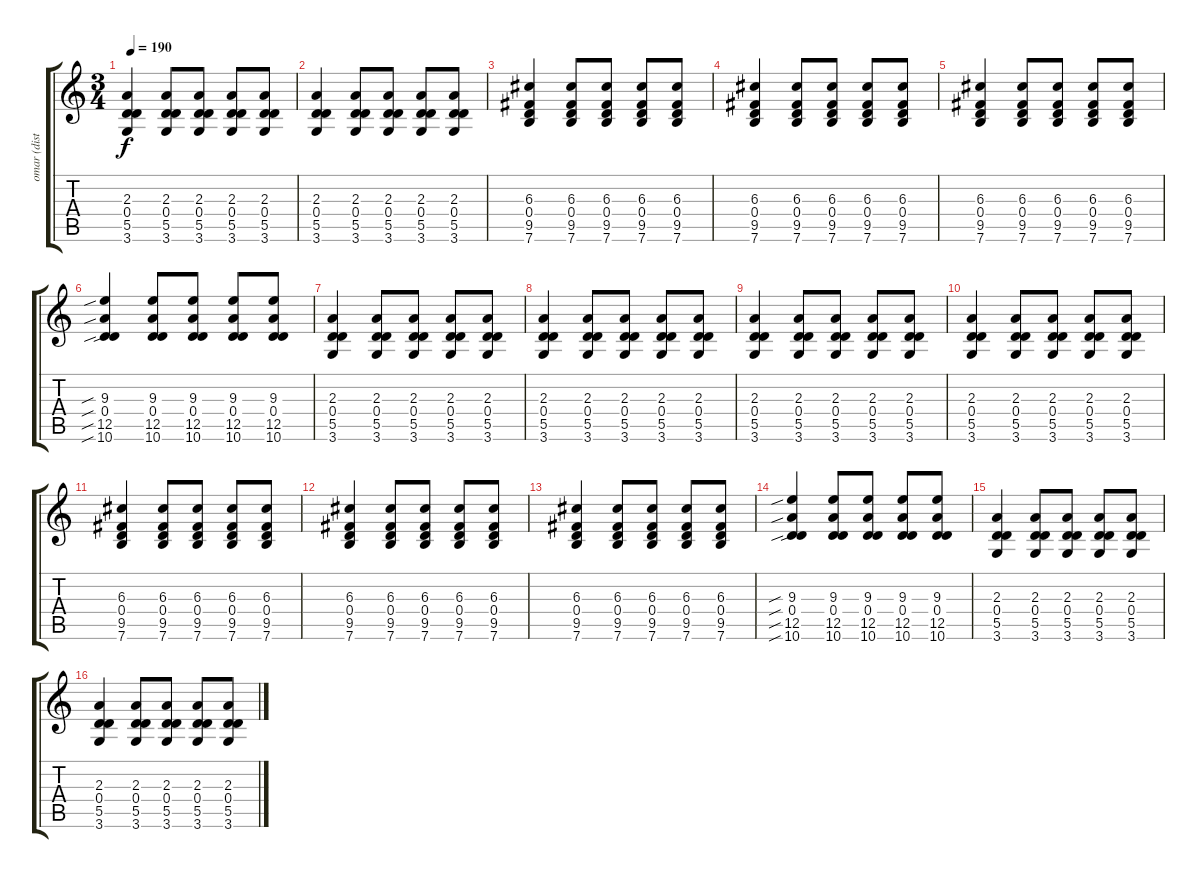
\track ("omar (distor)" "omar (dist") {instrument overdrivenguitar}
\staff {score tabs}
\tuning (E4 B3 G3 D3 A2 E2) {hide}
\ts (3 4)
\tempo 190
\clef g2
\ks c
(2.3 0.4 5.5 3.6).4{dy f} (2.3 0.4 5.5 3.6).8 (2.3 0.4 5.5 3.6).8 (2.3 0.4 5.5 3.6).8 (2.3 0.4 5.5 3.6).8 |
(2.3 0.4 5.5 3.6).4 (2.3 0.4 5.5 3.6).8 (2.3 0.4 5.5 3.6).8 (2.3 0.4 5.5 3.6).8 (2.3 0.4 5.5 3.6).8 |
(6.3 0.4 9.5 7.6).4 (6.3 0.4 9.5 7.6).8 (6.3 0.4 9.5 7.6).8 (6.3 0.4 9.5 7.6).8 (6.3 0.4 9.5 7.6).8 |
(6.3 0.4 9.5 7.6).4 (6.3 0.4 9.5 7.6).8 (6.3 0.4 9.5 7.6).8 (6.3 0.4 9.5 7.6).8 (6.3 0.4 9.5 7.6).8 |
(6.3 0.4 9.5 7.6).4 (6.3 0.4 9.5 7.6).8 (6.3 0.4 9.5 7.6).8 (6.3 0.4 9.5 7.6).8 (6.3 0.4 9.5 7.6).8 |
(9.3{sib} 0.4{sib} 12.5{sib} 10.6{sib}).4 (9.3 0.4 12.5 10.6).8 (9.3 0.4 12.5 10.6).8 (9.3 0.4 12.5 10.6).8 (9.3 0.4 12.5 10.6).8 |
(2.3 0.4 5.5 3.6).4 (2.3 0.4 5.5 3.6).8 (2.3 0.4 5.5 3.6).8 (2.3 0.4 5.5 3.6).8 (2.3 0.4 5.5 3.6).8 |
(2.3 0.4 5.5 3.6).4 (2.3 0.4 5.5 3.6).8 (2.3 0.4 5.5 3.6).8 (2.3 0.4 5.5 3.6).8 (2.3 0.4 5.5 3.6).8 |
(2.3 0.4 5.5 3.6).4 (2.3 0.4 5.5 3.6).8 (2.3 0.4 5.5 3.6).8 (2.3 0.4 5.5 3.6).8 (2.3 0.4 5.5 3.6).8 |
(2.3 0.4 5.5 3.6).4 (2.3 0.4 5.5 3.6).8 (2.3 0.4 5.5 3.6).8 (2.3 0.4 5.5 3.6).8 (2.3 0.4 5.5 3.6).8 |
(6.3 0.4 9.5 7.6).4 (6.3 0.4 9.5 7.6).8 (6.3 0.4 9.5 7.6).8 (6.3 0.4 9.5 7.6).8 (6.3 0.4 9.5 7.6).8 |
(6.3 0.4 9.5 7.6).4 (6.3 0.4 9.5 7.6).8 (6.3 0.4 9.5 7.6).8 (6.3 0.4 9.5 7.6).8 (6.3 0.4 9.5 7.6).8 |
(6.3 0.4 9.5 7.6).4 (6.3 0.4 9.5 7.6).8 (6.3 0.4 9.5 7.6).8 (6.3 0.4 9.5 7.6).8 (6.3 0.4 9.5 7.6).8 |
(9.3{sib} 0.4{sib} 12.5{sib} 10.6{sib}).4 (9.3 0.4 12.5 10.6).8 (9.3 0.4 12.5 10.6).8 (9.3 0.4 12.5 10.6).8 (9.3 0.4 12.5 10.6).8 |
(2.3 0.4 5.5 3.6).4 (2.3 0.4 5.5 3.6).8 (2.3 0.4 5.5 3.6).8 (2.3 0.4 5.5 3.6).8 (2.3 0.4 5.5 3.6).8 |
(2.3 0.4 5.5 3.6).4 (2.3 0.4 5.5 3.6).8 (2.3 0.4 5.5 3.6).8 (2.3 0.4 5.5 3.6).8 (2.3 0.4 5.5 3.6).8
